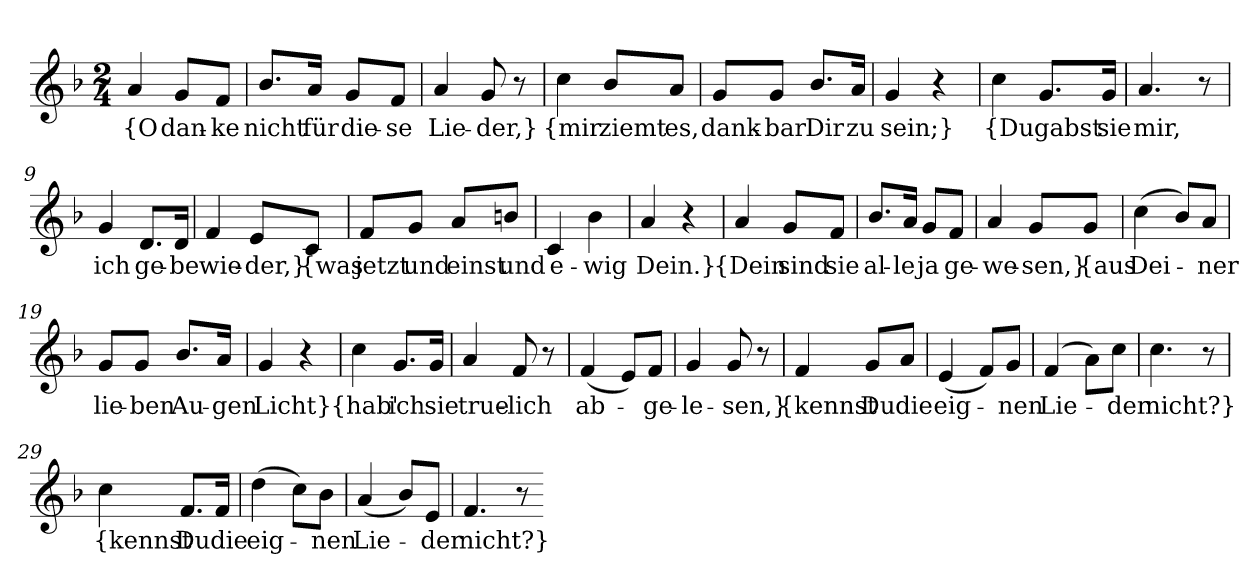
**kern	**text
*part1	*part1
*staff1	*staff1
*clefG2	*
*k[b-]	*
*M2/4	*
=1	=1
4a	{O
8g/L	dan-
8f/J	-ke
=2	=2
8.b-/L	nicht
16a/Jk	für
8g/L	die-
8f/J	-se
=3	=3
4a	Lie-
8g	-der,}
8r	.
=4	=4
4cc	{mir
8b-/L	ziemt
8a/J	es,
=5	=5
8g/L	dank-
8g/J	-bar
8.b-/L	Dir
16a/Jk	zu
=6	=6
4g	sein;}
4r	.
=7	=7
4cc	{Du
8.g/L	gabst
16g/Jk	sie
=8	=8
4.a	mir,
8r	.
=9	=9
4g	ich
8.d/L	ge-
16d/Jk	-be
=10	=10
4f	wie-
8e/L	-der,}
8c/J	{was
=11	=11
8f/L	jetzt
8g/J	und
8a/L	einst
8bn/J	und
=12	=12
4c	e-
4b-	-wig
=13	=13
4a	Dein.}
4r	.
=15	=15
4a	{Dein
8g/L	sind
8f/J	sie
=16	=16
8.b-/L	al-
16a/Jk	-le
8g/L	ja
8f/J	ge-
=17	=17
4a	-we-
8g/L	-sen,}
8g/J	{aus
=18	=18
(4cc	Dei-
8b-/L)	.
8a/J	-ner
=19	=19
8g/L	lie-
8g/J	-ben
8.b-/L	Au-
16a/Jk	-gen
=20	=20
4g	Licht}
4r	.
=21	=21
4cc	{hab'
8.g/L	ich
16g/Jk	sie
=22	=22
4a	true-
8f	-lich
8r	.
=23	=23
(4f	ab-
8e/L)	.
8f/J	-ge-
=24	=24
4g	-le-
8g	-sen,}
8r	.
=25	=25
4f	{kennst
8g/L	Du
8a/J	die
=26	=26
(4e	eig-
8f/L)	.
8g/J	-nen
=27	=27
(4f	Lie-
8a\L)	.
8cc\J	-der
=28	=28
4.cc	nicht?}
8r	.
=29	=29
4cc	{kennst
8.f/L	Du
16f/Jk	die
=30	=30
(4dd	eig-
8cc\L)	.
8b-\J	-nen
=31	=31
(4a	Lie-
8b-/L)	.
8e/J	-der
=32	=32
4.f	nicht?}
8r	.
=-	=-
*-	*-
